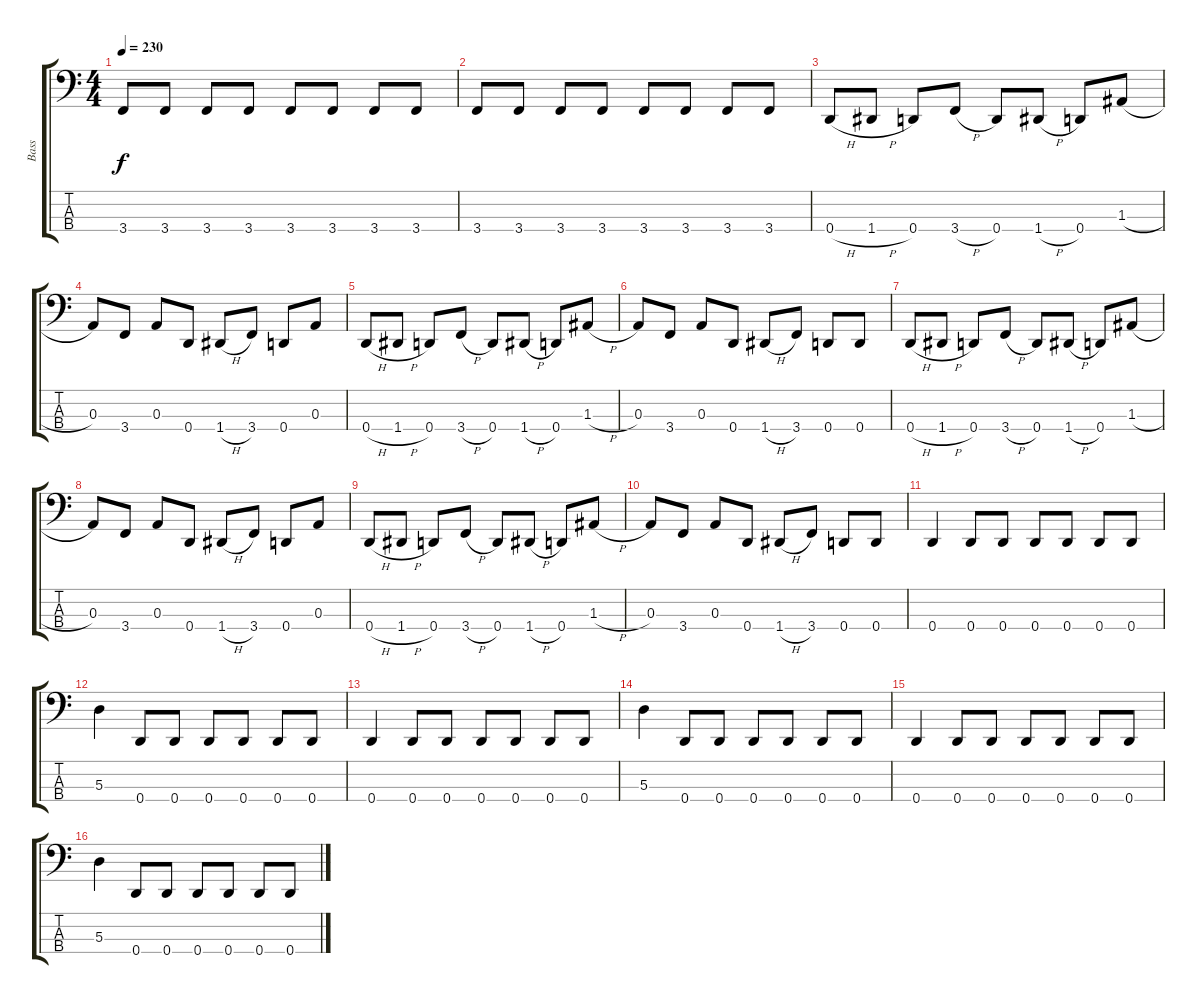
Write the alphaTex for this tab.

\track ("Bass" "Bass") {instrument electricbassfinger}
\staff {score tabs}
\tuning (G2 D2 A1 D1) {hide}
\ts (4 4)
\tempo 230
\clef f4
\ks c
3.4.8{dy f} 3.4.8 3.4.8 3.4.8 3.4.8 3.4.8 3.4.8 3.4.8 |
3.4.8 3.4.8 3.4.8 3.4.8 3.4.8 3.4.8 3.4.8 3.4.8 |
0.4{h}.8 1.4{h}.8 0.4.8 3.4{h}.8 0.4.8 1.4{h}.8 0.4.8 1.3{h}.8 |
0.3.8 3.4.8 0.3.8 0.4.8 1.4{h}.8 3.4.8 0.4.8 0.3.8 |
0.4{h}.8 1.4{h}.8 0.4.8 3.4{h}.8 0.4.8 1.4{h}.8 0.4.8 1.3{h}.8 |
0.3.8 3.4.8 0.3.8 0.4.8 1.4{h}.8 3.4.8 0.4.8 0.4.8 |
0.4{h}.8 1.4{h}.8 0.4.8 3.4{h}.8 0.4.8 1.4{h}.8 0.4.8 1.3{h}.8 |
0.3.8 3.4.8 0.3.8 0.4.8 1.4{h}.8 3.4.8 0.4.8 0.3.8 |
0.4{h}.8 1.4{h}.8 0.4.8 3.4{h}.8 0.4.8 1.4{h}.8 0.4.8 1.3{h}.8 |
0.3.8 3.4.8 0.3.8 0.4.8 1.4{h}.8 3.4.8 0.4.8 0.4.8 |
0.4.4 0.4.8 0.4.8 0.4.8 0.4.8 0.4.8 0.4.8 |
5.3.4 0.4.8 0.4.8 0.4.8 0.4.8 0.4.8 0.4.8 |
0.4.4 0.4.8 0.4.8 0.4.8 0.4.8 0.4.8 0.4.8 |
5.3.4 0.4.8 0.4.8 0.4.8 0.4.8 0.4.8 0.4.8 |
0.4.4 0.4.8 0.4.8 0.4.8 0.4.8 0.4.8 0.4.8 |
5.3.4 0.4.8 0.4.8 0.4.8 0.4.8 0.4.8 0.4.8
